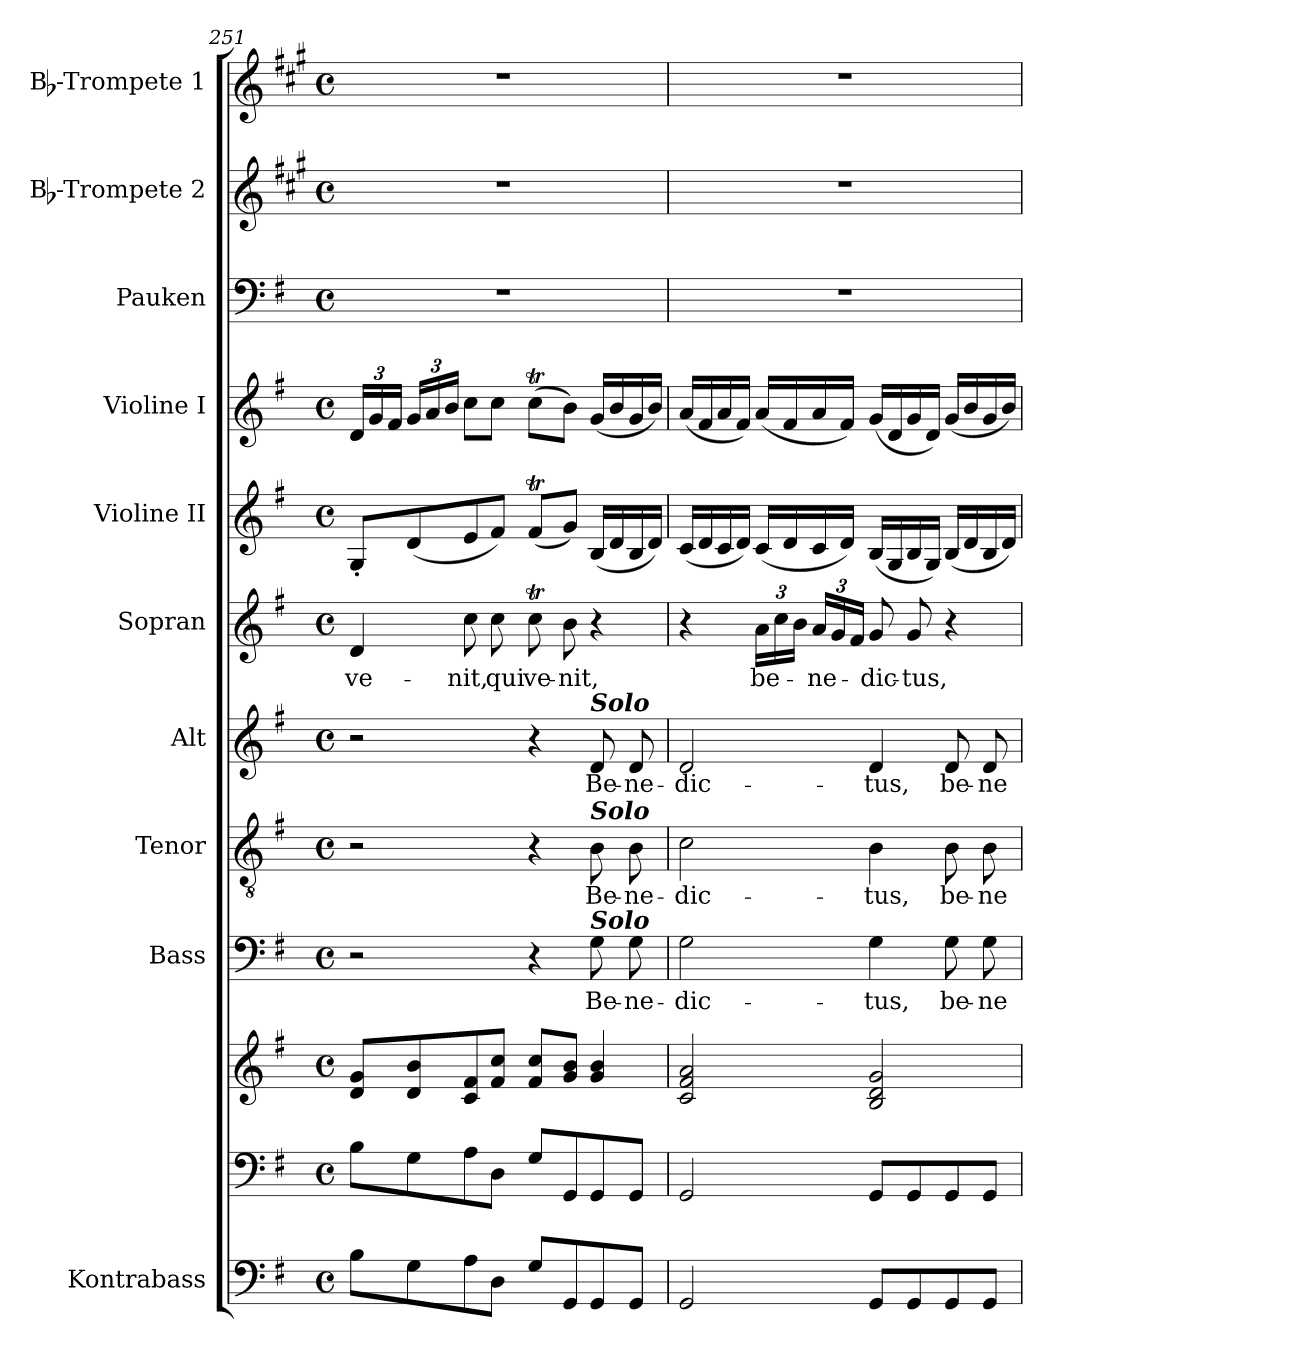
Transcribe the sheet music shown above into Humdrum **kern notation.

**kern	**kern	**kern	**kern	**text	**kern	**text	**kern	**text	**kern	**text	**kern	**kern	**kern	**kern	**kern
*part11	*part10	*part10	*part9	*part9	*part8	*part8	*part7	*part7	*part6	*part6	*part5	*part4	*part3	*part2	*part1
*staff12	*staff11	*staff10	*staff9	*staff9	*staff8	*staff8	*staff7	*staff7	*staff6	*staff6	*staff5	*staff4	*staff3	*staff2	*staff1
*I"Kontrabass	*	*	*I"Bass	*	*I"Tenor	*	*I"Alt	*	*I"Sopran	*	*I"Violine II	*I"Violine I	*I"Pauken	*I"Bb-Trompete 2	*I"Bb-Trompete 1
*I'Kb.	*	*	*I'B.	*	*I'T.	*	*I'A.	*	*I'S.	*	*I'Vl. II	*I'Vl. I	*I'Pk.	*I'Bb Trp. 2	*I'Bb Trp. 1
!!LO:PB:g=z
*clefF4	*clefF4	*clefG2	*clefF4	*	*clefGv2	*	*clefG2	*	*clefG2	*	*clefG2	*clefG2	*clefF4	*clefG2	*clefG2
*ITrd7c12	*	*	*	*	*	*	*	*	*	*	*	*	*	*ITrd1c2	*ITrd1c2
*k[f#]	*k[f#]	*k[f#]	*k[f#]	*	*k[f#]	*	*k[f#]	*	*k[f#]	*	*k[f#]	*k[f#]	*k[f#]	*k[f#]	*k[f#]
*G:	*G:	*G:	*G:	*	*G:	*	*G:	*	*G:	*	*G:	*G:	*G:	*G:	*G:
*M4/4	*M4/4	*M4/4	*M4/4	*	*M4/4	*	*M4/4	*	*M4/4	*	*M4/4	*M4/4	*M4/4	*M4/4	*M4/4
*met(c)	*met(c)	*met(c)	*met(c)	*	*met(c)	*	*met(c)	*	*met(c)	*	*met(c)	*met(c)	*met(c)	*met(c)	*met(c)
=251	=251	=251	=251	=251	=251	=251	=251	=251	=251	=251	=251	=251	=251	=251	=251
!	!	!	!	!	!	!	!	!	!	!LO:LY:b	!	!	!	!	!
8BB\L	8B\L	8d/ 8g/L	2r	.	2r	.	2r	.	4d/	ve-	8G'</L	24d/LL	1r	1r	1r
.	.	.	.	.	.	.	.	.	.	.	.	24g/	.	.	.
.	.	.	.	.	.	.	.	.	.	.	.	24f#/JJ	.	.	.
8GG\	8G\	8d/ 8b/	.	.	.	.	.	.	.	.	(<8d/	24g/LL	.	.	.
.	.	.	.	.	.	.	.	.	.	.	.	24a/	.	.	.
.	.	.	.	.	.	.	.	.	.	.	.	24b/JJ	.	.	.
!	!	!	!	!	!	!	!	!	!	!LO:LY:b	!	!	!	!	!
8AA\	8A\	8c/ 8f#/	.	.	.	.	.	.	8cc\	-nit,	8e/	8cc\L	.	.	.
!	!	!	!	!	!	!	!	!	!	!LO:LY:b	!	!	!	!	!
8DD\J	8D\J	8f#/ 8cc/J	.	.	.	.	.	.	8cc\	qui	8f#/J)	8cc\J	.	.	.
!	!	!	!	!	!	!	!	!	!	!LO:LY:b	!	!	!	!	!
8GG/L	8G/L	8f#/ 8cc/L	4r	.	4r	.	4r	.	8ccT\	ve-	(<8f#t/L	(>8ccT\L	.	.	.
!	!	!	!	!	!	!	!	!	!	!LO:LY:b	!	!	!	!	!
8GGG/	8GG/	8g/ 8b/J	.	.	.	.	.	.	8b\	-nit,	8g/J)	8b\J)	.	.	.
!	!	!	!	!	!	!	!LO:TX:a:Bi:t=Solo	!	!	!	!	!	!	!	!
!	!	!	!	!	!LO:TX:a:Bi:t=Solo	!	!	!	!	!	!	!	!	!	!
!	!	!	!LO:TX:a:Bi:t=Solo	!	!	!	!	!	!	!	!	!	!	!	!
!	!	!	!	!LO:LY:b	!	!LO:LY:b	!	!LO:LY:b	!	!	!	!	!	!	!
8GGG/	8GG/	4g/ 4b/	8G\	Be-	8B\	Be-	8d/	Be-	4r	.	(<16B/LL	(<16g/LL	.	.	.
.	.	.	.	.	.	.	.	.	.	.	16d/	16b/	.	.	.
!	!	!	!	!LO:LY:b	!	!LO:LY:b	!	!LO:LY:b	!	!	!	!	!	!	!
8GGG/J	8GG/J	.	8G\	-ne-	8B\	-ne-	8d/	-ne-	.	.	16B/	16g/	.	.	.
.	.	.	.	.	.	.	.	.	.	.	16d/JJ)	16b/JJ)	.	.	.
=252	=252	=252	=252	=252	=252	=252	=252	=252	=252	=252	=252	=252	=252	=252	=252
!	!	!	!	!LO:LY:b	!	!LO:LY:b	!	!LO:LY:b	!	!	!	!	!	!	!
2GGG/	2GG/	2c/ 2f#/ 2a/	2G\	-dic-	2c\	-dic-	2d/	-dic-	4r	.	(<16c/LL	(<16a/LL	1r	1r	1r
.	.	.	.	.	.	.	.	.	.	.	16d/	16f#/	.	.	.
.	.	.	.	.	.	.	.	.	.	.	16c/	16a/	.	.	.
.	.	.	.	.	.	.	.	.	.	.	16d/JJ)	16f#/JJ)	.	.	.
!	!	!	!	!	!	!	!	!	!	!LO:LY:b	!	!	!	!	!
.	.	.	.	.	.	.	.	.	24a\LL	be-	(<16c/LL	(<16a/LL	.	.	.
.	.	.	.	.	.	.	.	.	24cc\	.	.	.	.	.	.
.	.	.	.	.	.	.	.	.	.	.	16d/	16f#/	.	.	.
.	.	.	.	.	.	.	.	.	24b\JJ	.	.	.	.	.	.
!	!	!	!	!	!	!	!	!	!	!LO:LY:b	!	!	!	!	!
.	.	.	.	.	.	.	.	.	24a/LL	-ne-	16c/	16a/	.	.	.
.	.	.	.	.	.	.	.	.	24g/	.	.	.	.	.	.
.	.	.	.	.	.	.	.	.	.	.	16d/JJ)	16f#/JJ)	.	.	.
.	.	.	.	.	.	.	.	.	24f#/JJ	.	.	.	.	.	.
!	!	!	!	!LO:LY:b	!	!LO:LY:b	!	!LO:LY:b	!	!LO:LY:b	!	!	!	!	!
8GGG/L	8GG/L	2B/ 2d/ 2g/	4G\	-tus,	4B\	-tus,	4d/	-tus,	8g/	-dic-	(<16B/LL	(<16g/LL	.	.	.
.	.	.	.	.	.	.	.	.	.	.	16G/	16d/	.	.	.
!	!	!	!	!	!	!	!	!	!	!LO:LY:b	!	!	!	!	!
8GGG/	8GG/	.	.	.	.	.	.	.	8g/	-tus,	16B/	16g/	.	.	.
.	.	.	.	.	.	.	.	.	.	.	16G/JJ)	16d/JJ)	.	.	.
!	!	!	!	!LO:LY:b	!	!LO:LY:b	!	!LO:LY:b	!	!	!	!	!	!	!
8GGG/	8GG/	.	8G\	be-	8B\	be-	8d/	be-	4r	.	(<16B/LL	(<16g/LL	.	.	.
.	.	.	.	.	.	.	.	.	.	.	16d/	16b/	.	.	.
!	!	!	!	!LO:LY:b	!	!LO:LY:b	!	!LO:LY:b	!	!	!	!	!	!	!
8GGG/J	8GG/J	.	8G\	-ne-	8B\	-ne-	8d/	-ne-	.	.	16B/	16g/	.	.	.
.	.	.	.	.	.	.	.	.	.	.	16d/JJ)	16b/JJ)	.	.	.
=	=	=	=	=	=	=	=	=	=	=	=	=	=	=	=
*-	*-	*-	*-	*-	*-	*-	*-	*-	*-	*-	*-	*-	*-	*-	*-
